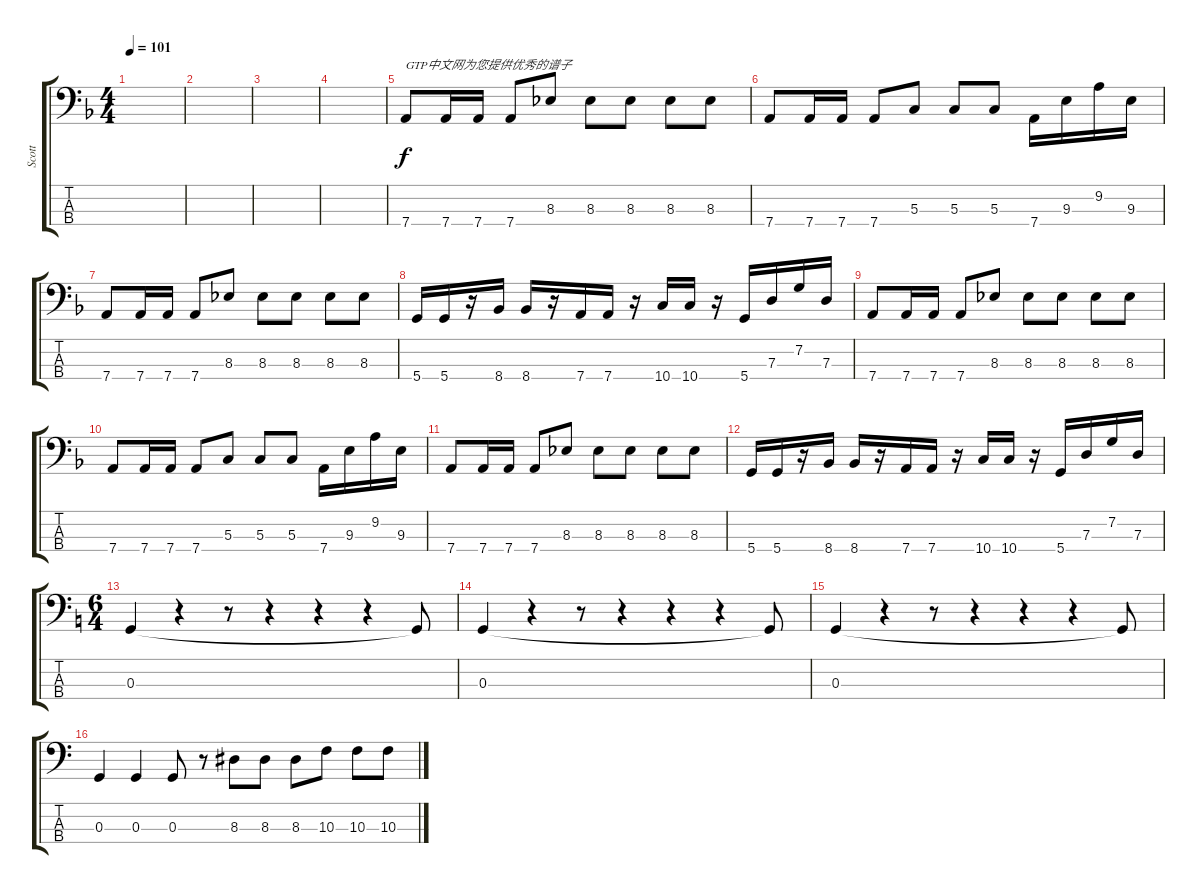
\track ("Scott" "Scott") {instrument electricbasspick}
\staff {score tabs}
\tuning (F2 C2 G1 D1) {hide}
\ts (4 4)
\tempo 101
\clef f4
\ks f
|
|
|
|
7.4.8{txt "GTP中文网为您提供优秀的谱子"} 7.4.16 7.4.16 7.4.8 8.3.8 8.3.8 8.3.8 8.3.8 8.3.8 |
7.4.8 7.4.16 7.4.16 7.4.8 5.3.8 5.3.8 5.3.8 7.4.16 9.3.16 9.2.16 9.3.16 |
7.4.8 7.4.16 7.4.16 7.4.8 8.3.8 8.3.8 8.3.8 8.3.8 8.3.8 |
5.4.16 5.4.16 r.16 8.4.16 8.4.16 r.16 7.4.16 7.4.16 r.16 10.4.16 10.4.16 r.16 5.4.16 7.3.16 7.2.16 7.3.16 |
7.4.8 7.4.16 7.4.16 7.4.8 8.3.8 8.3.8 8.3.8 8.3.8 8.3.8 |
7.4.8 7.4.16 7.4.16 7.4.8 5.3.8 5.3.8 5.3.8 7.4.16 9.3.16 9.2.16 9.3.16 |
7.4.8 7.4.16 7.4.16 7.4.8 8.3.8 8.3.8 8.3.8 8.3.8 8.3.8 |
5.4.16 5.4.16 r.16 8.4.16 8.4.16 r.16 7.4.16 7.4.16 r.16 10.4.16 10.4.16 r.16 5.4.16 7.3.16 7.2.16 7.3.16 |
\ts (6 4)
\ks c
0.3.4 r.4 r.8 r.4 r.4 r.4 0.3{t}.8 |
0.3.4 r.4 r.8 r.4 r.4 r.4 0.3{t}.8 |
0.3.4 r.4 r.8 r.4 r.4 r.4 0.3{t}.8 |
0.3.4 0.3.4 0.3.8 r.8 8.3.8 8.3.8 8.3.8 10.3.8 10.3.8 10.3.8
